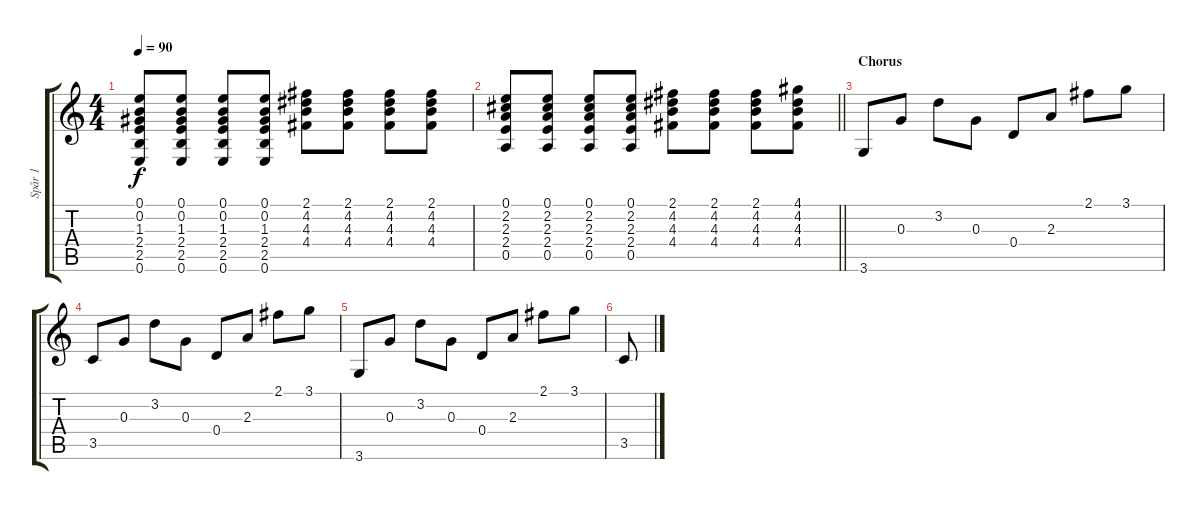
\track ("Spår 1" "Spår 1") {instrument acousticguitarsteel}
\staff {score tabs}
\tuning (E4 B3 G3 D3 A2 E2) {hide}
\ts (4 4)
\tempo 90
\clef g2
\ks c
(0.1 0.2 1.3 2.4 2.5 0.6).8{dy f} (0.1 0.2 1.3 2.4 2.5 0.6).8 (0.1 0.2 1.3 2.4 2.5 0.6).8 (0.1 0.2 1.3 2.4 2.5 0.6).8 (2.1 4.2 4.3 4.4).8 (2.1 4.2 4.3 4.4).8 (2.1 4.2 4.3 4.4).8 (2.1 4.2 4.3 4.4).8 |
\barLineRight lightlight
(0.1 2.2 2.3 2.4 0.5).8 (0.1 2.2 2.3 2.4 0.5).8 (0.1 2.2 2.3 2.4 0.5).8 (0.1 2.2 2.3 2.4 0.5).8 (2.1 4.2 4.3 4.4).8 (2.1 4.2 4.3 4.4).8 (2.1 4.2 4.3 4.4).8 (4.1 4.2 4.3 4.4).8 |
\section ("" "Chorus")
3.6.8 0.3.8 3.2.8 0.3.8 0.4.8 2.3.8 2.1.8 3.1.8 |
3.5.8 0.3.8 3.2.8 0.3.8 0.4.8 2.3.8 2.1.8 3.1.8 |
3.6.8 0.3.8 3.2.8 0.3.8 0.4.8 2.3.8 2.1.8 3.1.8 |
3.5.8
